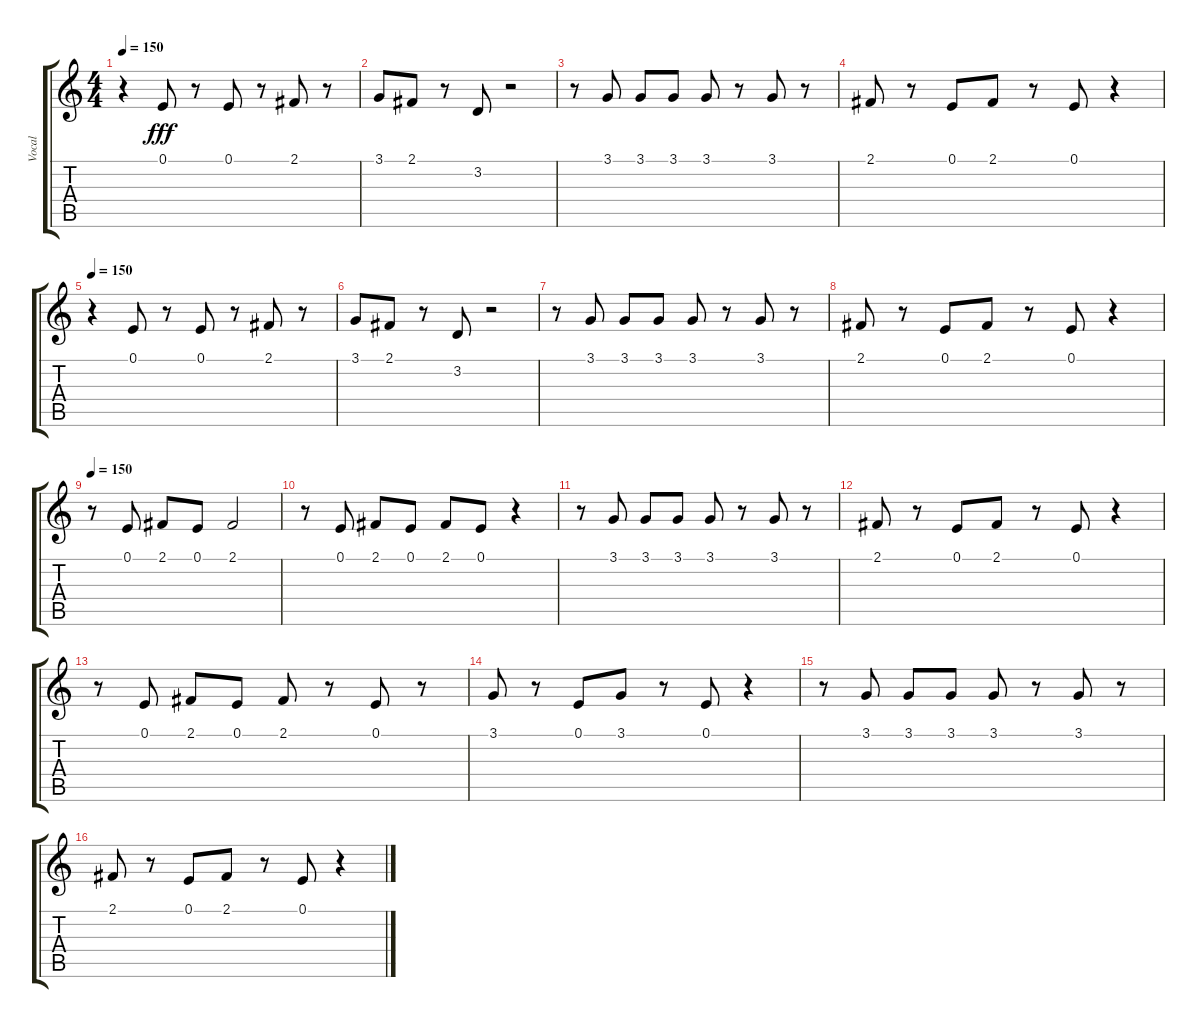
\track ("Vocal" "Vocal") {instrument lead2sawtooth}
\staff {score tabs}
\tuning (E4 B3 G3 D3 A2 E2) {hide}
\ts (4 4)
\tempo 150
\clef g2
\ks c
r.4{dy fff} 0.1.8 r.8 0.1.8 r.8 2.1.8 r.8 |
3.1.8 2.1.8 r.8 3.2.8 r.2 |
r.8 3.1.8 3.1.8 3.1.8 3.1.8 r.8 3.1.8 r.8 |
2.1.8 r.8 0.1.8 2.1.8 r.8 0.1.8 r.4 |
\tempo 150
r.4 0.1.8 r.8 0.1.8 r.8 2.1.8 r.8 |
3.1.8 2.1.8 r.8 3.2.8 r.2 |
r.8 3.1.8 3.1.8 3.1.8 3.1.8 r.8 3.1.8 r.8 |
2.1.8 r.8 0.1.8 2.1.8 r.8 0.1.8 r.4 |
\tempo 150
r.8 0.1.8 2.1.8 0.1.8 2.1.2 |
r.8 0.1.8 2.1.8 0.1.8 2.1.8 0.1.8 r.4 |
r.8 3.1.8 3.1.8 3.1.8 3.1.8 r.8 3.1.8 r.8 |
2.1.8 r.8 0.1.8 2.1.8 r.8 0.1.8 r.4 |
r.8 0.1.8 2.1.8 0.1.8 2.1.8 r.8 0.1.8 r.8 |
3.1.8 r.8 0.1.8 3.1.8 r.8 0.1.8 r.4 |
r.8 3.1.8 3.1.8 3.1.8 3.1.8 r.8 3.1.8 r.8 |
2.1.8 r.8 0.1.8 2.1.8 r.8 0.1.8 r.4
